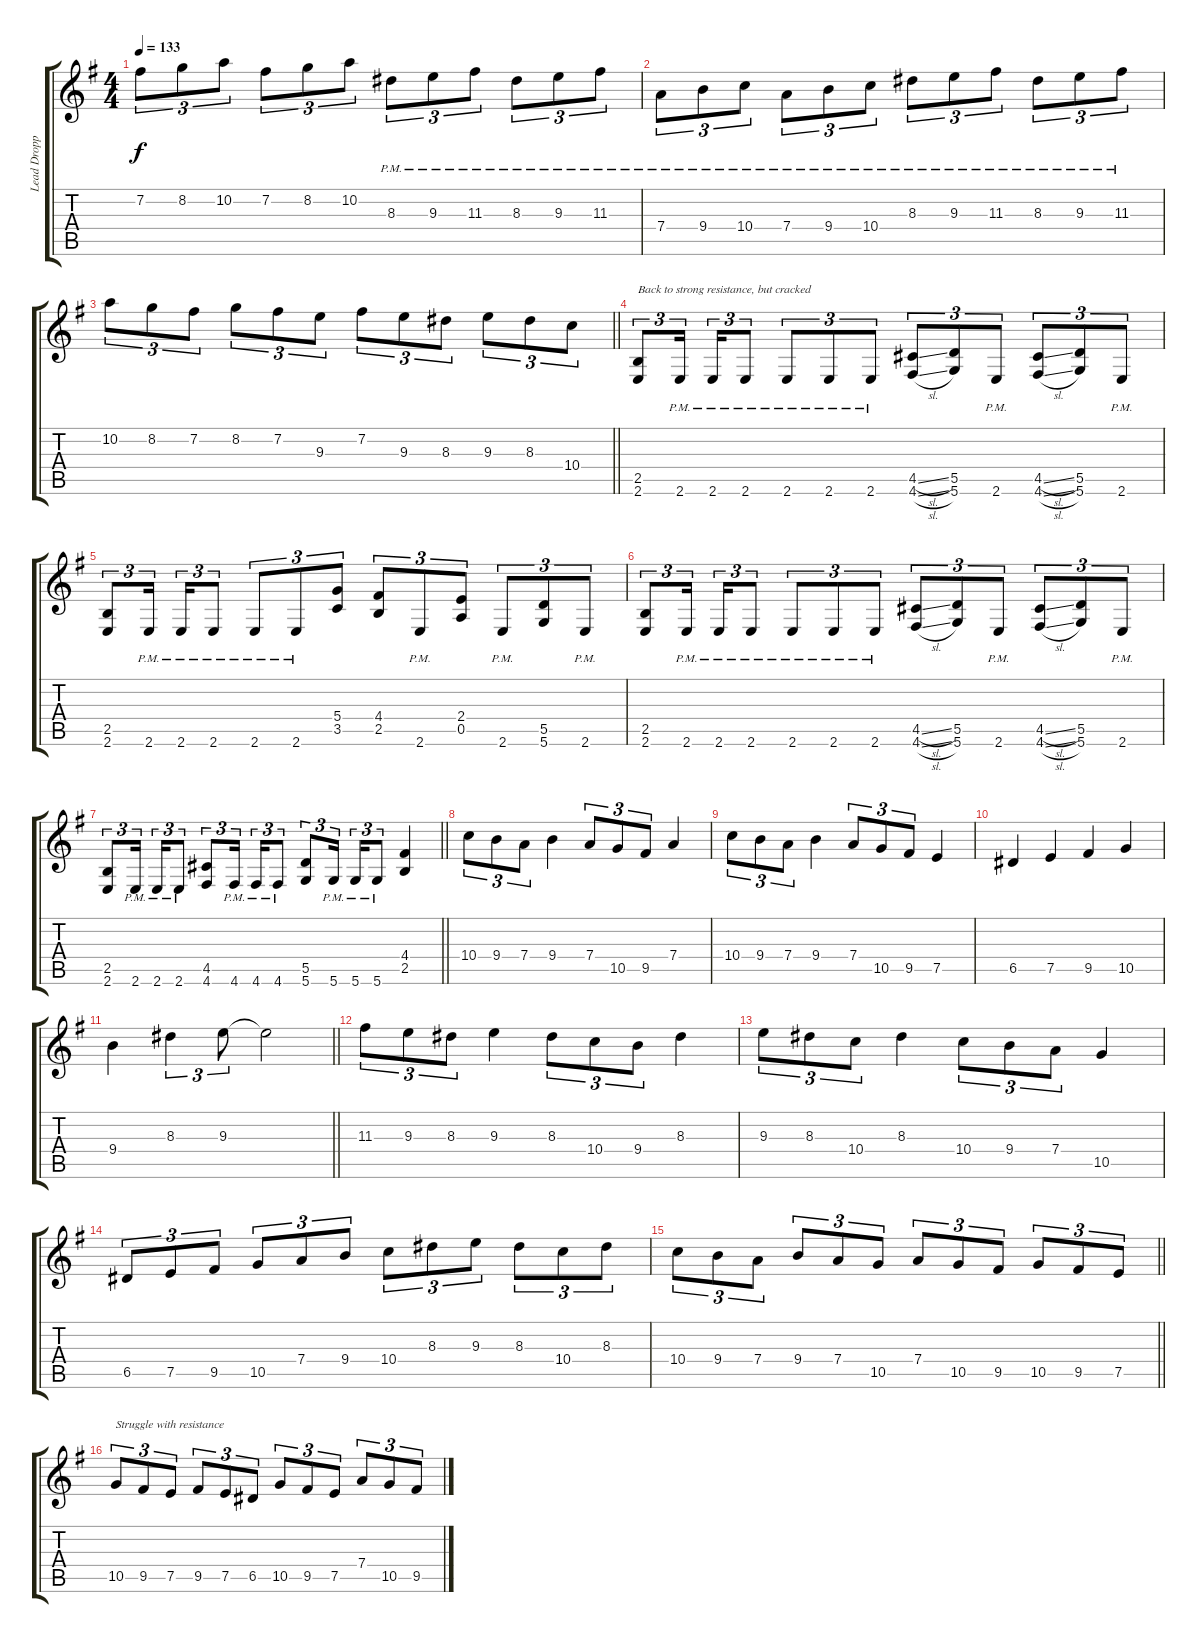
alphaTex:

\track ("Lead Dropped D " "Lead Dropp") {instrument distortionguitar}
\staff {score tabs}
\tuning (E4 B3 G3 D3 A2 D2) {hide}
\ts (4 4)
\tempo 133
\clef g2
\ks eminor
7.2.8{tu (3 2) dy f} 8.2.8{tu (3 2)} 10.2.8{tu (3 2)} 7.2.8{tu (3 2)} 8.2.8{tu (3 2)} 10.2.8{tu (3 2)} 8.3{pm}.8{tu (3 2)} 9.3{pm}.8{tu (3 2)} 11.3{pm}.8{tu (3 2)} 8.3{pm}.8{tu (3 2)} 9.3{pm}.8{tu (3 2)} 11.3{pm}.8{tu (3 2)} |
7.4{pm}.8{tu (3 2)} 9.4{pm}.8{tu (3 2)} 10.4{pm}.8{tu (3 2)} 7.4{pm}.8{tu (3 2)} 9.4{pm}.8{tu (3 2)} 10.4{pm}.8{tu (3 2)} 8.3{pm}.8{tu (3 2)} 9.3{pm}.8{tu (3 2)} 11.3{pm}.8{tu (3 2)} 8.3{pm}.8{tu (3 2)} 9.3{pm}.8{tu (3 2)} 11.3{pm}.8{tu (3 2)} |
\barLineRight lightlight
10.2.8{tu (3 2)} 8.2.8{tu (3 2)} 7.2.8{tu (3 2)} 8.2.8{tu (3 2)} 7.2.8{tu (3 2)} 9.3.8{tu (3 2)} 7.2.8{tu (3 2)} 9.3.8{tu (3 2)} 8.3.8{tu (3 2)} 9.3.8{tu (3 2)} 8.3.8{tu (3 2)} 10.4.8{tu (3 2)} |
(2.5 2.6).8{tu (3 2) txt "Back to strong resistance, but cracked"} 2.6{pm}.16{tu (3 2) beam splitsecondary} 2.6{pm}.16{tu (3 2)} 2.6{pm}.8{tu (3 2)} 2.6{pm}.8{tu (3 2)} 2.6{pm}.8{tu (3 2)} 2.6{pm}.8{tu (3 2)} (4.5{sl} 4.6{sl}).8{tu (3 2)} (5.5 5.6).8{tu (3 2)} 2.6{pm}.8{tu (3 2)} (4.5{sl} 4.6{sl}).8{tu (3 2)} (5.5 5.6).8{tu (3 2)} 2.6{pm}.8{tu (3 2)} |
(2.5 2.6).8{tu (3 2)} 2.6{pm}.16{tu (3 2) beam splitsecondary} 2.6{pm}.16{tu (3 2)} 2.6{pm}.8{tu (3 2)} 2.6{pm}.8{tu (3 2)} 2.6{pm}.8{tu (3 2)} (5.4 3.5).8{tu (3 2)} (4.4 2.5).8{tu (3 2)} 2.6{pm}.8{tu (3 2)} (2.4 0.5).8{tu (3 2)} 2.6{pm}.8{tu (3 2)} (5.5 5.6).8{tu (3 2)} 2.6{pm}.8{tu (3 2)} |
(2.5 2.6).8{tu (3 2)} 2.6{pm}.16{tu (3 2) beam splitsecondary} 2.6{pm}.16{tu (3 2)} 2.6{pm}.8{tu (3 2)} 2.6{pm}.8{tu (3 2)} 2.6{pm}.8{tu (3 2)} 2.6{pm}.8{tu (3 2)} (4.5{sl} 4.6{sl}).8{tu (3 2)} (5.5 5.6).8{tu (3 2)} 2.6{pm}.8{tu (3 2)} (4.5{sl} 4.6{sl}).8{tu (3 2)} (5.5 5.6).8{tu (3 2)} 2.6{pm}.8{tu (3 2)} |
\barLineRight lightlight
(2.5 2.6).8{tu (3 2)} 2.6{pm}.16{tu (3 2) beam splitsecondary} 2.6{pm}.16{tu (3 2)} 2.6{pm}.8{tu (3 2)} (4.5 4.6).8{tu (3 2)} 4.6{pm}.16{tu (3 2) beam splitsecondary} 4.6{pm}.16{tu (3 2)} 4.6{pm}.8{tu (3 2)} (5.5 5.6).8{tu (3 2)} 5.6{pm}.16{tu (3 2) beam splitsecondary} 5.6{pm}.16{tu (3 2)} 5.6{pm}.8{tu (3 2)} (4.4 2.5).4 |
\section ("" "")
10.4.8{tu (3 2)} 9.4.8{tu (3 2)} 7.4.8{tu (3 2)} 9.4.4 7.4.8{tu (3 2)} 10.5.8{tu (3 2)} 9.5.8{tu (3 2)} 7.4.4 |
10.4.8{tu (3 2)} 9.4.8{tu (3 2)} 7.4.8{tu (3 2)} 9.4.4 7.4.8{tu (3 2)} 10.5.8{tu (3 2)} 9.5.8{tu (3 2)} 7.5.4 |
6.5.4 7.5.4 9.5.4 10.5.4 |
\barLineRight lightlight
9.4.4 8.3.4{tu (3 2)} 9.3.8{tu (3 2)} 9.3{t}.2 |
11.3.8{tu (3 2)} 9.3.8{tu (3 2)} 8.3.8{tu (3 2)} 9.3.4 8.3.8{tu (3 2)} 10.4.8{tu (3 2)} 9.4.8{tu (3 2)} 8.3.4 |
9.3.8{tu (3 2)} 8.3.8{tu (3 2)} 10.4.8{tu (3 2)} 8.3.4 10.4.8{tu (3 2)} 9.4.8{tu (3 2)} 7.4.8{tu (3 2)} 10.5.4 |
6.5.8{tu (3 2)} 7.5.8{tu (3 2)} 9.5.8{tu (3 2)} 10.5.8{tu (3 2)} 7.4.8{tu (3 2)} 9.4.8{tu (3 2)} 10.4.8{tu (3 2)} 8.3.8{tu (3 2)} 9.3.8{tu (3 2)} 8.3.8{tu (3 2)} 10.4.8{tu (3 2)} 8.3.8{tu (3 2)} |
\barLineRight lightlight
10.4.8{tu (3 2)} 9.4.8{tu (3 2)} 7.4.8{tu (3 2)} 9.4.8{tu (3 2)} 7.4.8{tu (3 2)} 10.5.8{tu (3 2)} 7.4.8{tu (3 2)} 10.5.8{tu (3 2)} 9.5.8{tu (3 2)} 10.5.8{tu (3 2)} 9.5.8{tu (3 2)} 7.5.8{tu (3 2)} |
\section ("" "")
10.5.8{tu (3 2) txt "Struggle with resistance"} 9.5.8{tu (3 2)} 7.5.8{tu (3 2)} 9.5.8{tu (3 2)} 7.5.8{tu (3 2)} 6.5.8{tu (3 2)} 10.5.8{tu (3 2)} 9.5.8{tu (3 2)} 7.5.8{tu (3 2)} 7.4.8{tu (3 2)} 10.5.8{tu (3 2)} 9.5.8{tu (3 2)}
